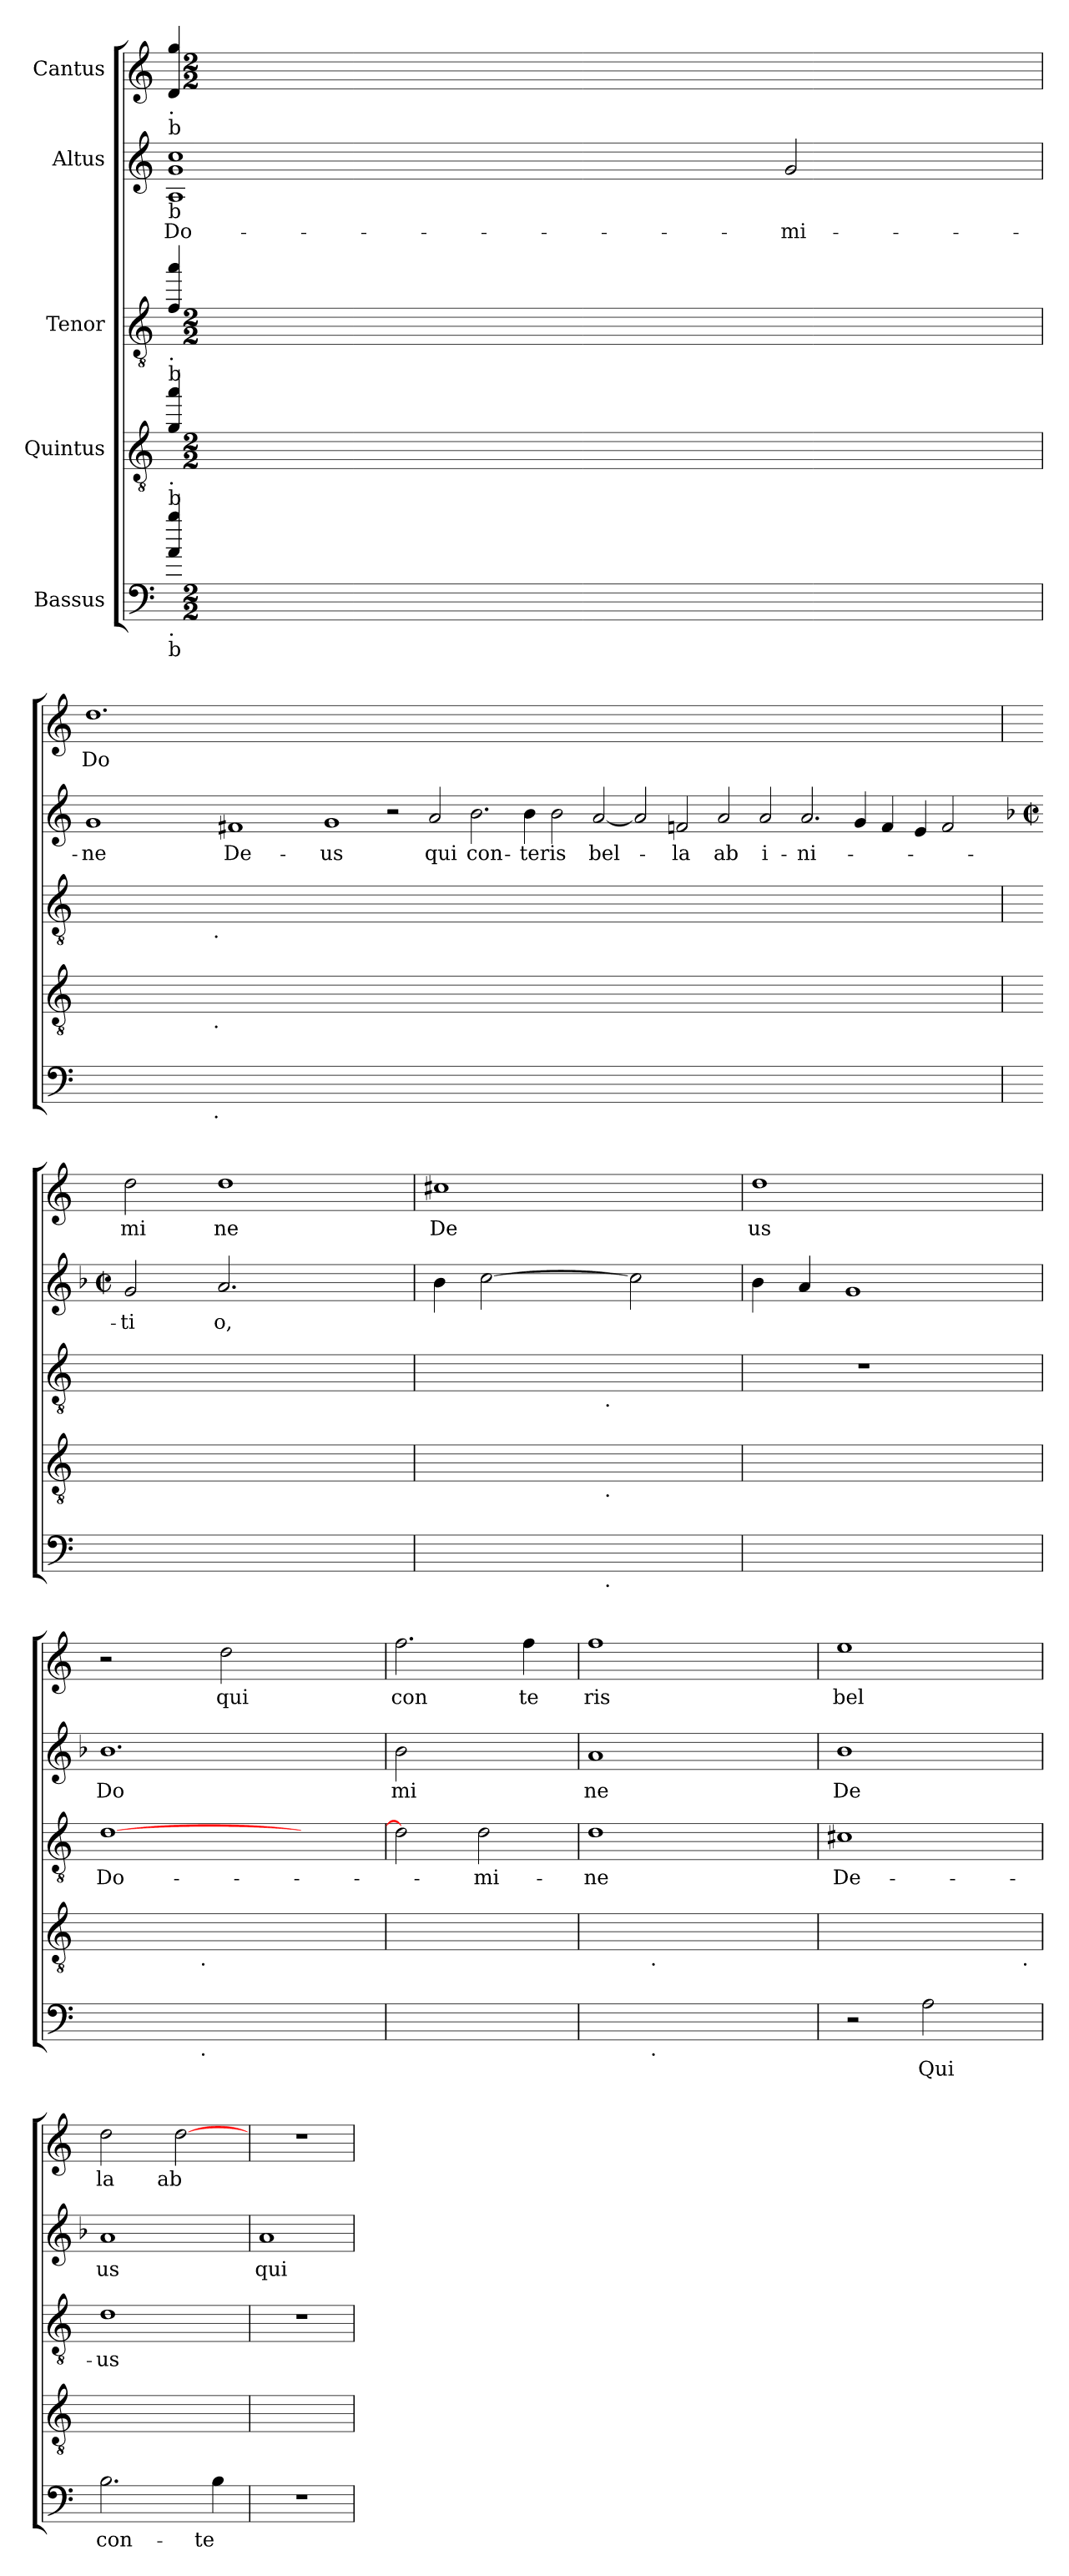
**kern	**text	**kern	**kern	**text	**kern	**text	**kern	**text
*part5	*part5	*part4	*part3	*part3	*part2	*part2	*part1	*part1
*staff5	*staff5	*staff4	*staff3	*staff3	*staff2	*staff2	*staff1	*staff1
*I"Bassus	*	*I"Quintus	*I"Tenor	*	*I"Altus	*	*I"Cantus	*
*clefF4	*	*clefGv2	*clefGv2	*	*clefG2	*	*clefG2	*
*k[]	*	*k[]	*k[]	*	*k[]	*	*k[]	*
*C:	*	*C:	*C:	*	*C:	*	*C:	*
=	=	=	=	=	=	=	=	=
!	!	!	!	!	!	!	!LO:TX:b:t=.	!
!	!	!	!	!	!	!	!LO:TX:b:t=b	!
!	!	!	!	!	!LO:TX:b:t=b	!	!	!
!	!	!	!LO:TX:b:t=.	!	!	!	!	!
!	!	!	!LO:TX:b:t=b	!	!	!	!	!
!	!	!LO:TX:b:t=.	!	!	!	!	!	!
!	!	!LO:TX:b:t=b	!	!	!	!	!	!
!LO:TX:b:t=.	!	!	!	!	!	!	!	!
!LO:TX:b:t=b	!	!	!	!	!	!	!	!
!	!	!	!	!	!	!LO:LY:b	!	!
4a/ 4bb/	.	4g/ 4aa/	4f/ 4aa/	.	1A/ 1g/ 1cc/	Do-	4d/ 4gg/	.
*M2/2	*	*M2/2	*M2/2	*	*	*	*M2/2	*
*met(c|)	*	*met(c|)	*met(c|)	*	*	*	*met(c|)	*
4ryy	.	4ryy	4ryy	.	.	.	4ryy	.
1ryy	.	1ryy	1ryy	.	.	.	1ryy	.
!	!	!	!	!	!	!LO:LY:b	!	!
.	.	.	.	.	2g/	-mi-	.	.
=0A	=0A	=0A	=0A	=0A	=0A	=0A	=0A	=0A
!	!	!	!	!	!	!LO:LY:b	!	!LO:LY:b
4ryy	.	4ryy	4ryy	.	1g	-ne	1.dd	Do
4ryy	.	4ryy	4ryy	.	.	.	.	.
4ryy	.	4ryy	4ryy	.	.	.	.	.
32ryy	.	32ryy	32ryy	.	.	.	.	.
32ryy	.	32ryy	32ryy	.	.	.	.	.
32ryy	.	32ryy	32ryy	.	.	.	.	.
32ryy	.	32ryy	32ryy	.	.	.	.	.
32ryy	.	32ryy	32ryy	.	.	.	.	.
32ryy	.	32ryy	32ryy	.	.	.	.	.
!	!	!	!LO:TX:b:t=.	!	!	!	!	!
!	!	!LO:TX:b:t=.	!	!	!	!	!	!
!LO:TX:b:t=.	!	!	!	!	!	!	!	!
32ryy	.	32ryy	32ryy	.	.	.	.	.
4ryy	.	4ryy	4ryy	.	.	.	.	.
!	!	!	!	!	!	!LO:LY:b	!	!
.	.	.	.	.	1f#X	De-	.	.
000ryy	.	000ryy	000ryy	.	.	.	.	.
.	.	.	.	.	.	.	000ryy	.
!	!	!	!	!	!	!LO:LY:b	!	!
.	.	.	.	.	1g	-us	.	.
.	.	.	.	.	2r	.	.	.
!	!	!	!	!	!	!LO:LY:b	!	!
.	.	.	.	.	2a/	qui	.	.
!	!	!	!	!	!	!LO:LY:b	!	!
.	.	.	.	.	2.b\	con-	.	.
!	!	!	!	!	!	!LO:LY:b	!	!
.	.	.	.	.	4b\	-teris	.	.
.	.	.	.	.	2b\	.	.	.
!	!	!	!	!	!	!LO:LY:b	!	!
.	.	.	.	.	[2a/	bel-	.	.
.	.	.	.	.	2a/]	.	.	.
!	!	!	!	!	!	!LO:LY:b	!	!
.	.	.	.	.	2fn/	-la	.	.
!	!	!	!	!	!	!LO:LY:b	!	!
.	.	.	.	.	2a/	ab	.	.
!	!	!	!	!	!	!LO:LY:b	!	!
.	.	.	.	.	2a/	i-	.	.
!	!	!	!	!	!	!LO:LY:b	!	!
.	.	.	.	.	2.a/	-ni-	.	.
.	.	.	.	.	4g/	.	.	.
.	.	.	.	.	4f/	.	.	.
2ryy	.	2ryy	2ryy	.	.	.	.	.
.	.	.	.	.	4e/	.	.	.
.	.	.	.	.	2f/	.	2ryy	.
4ryy	.	4ryy	4ryy	.	.	.	.	.
32ryy	.	32ryy	32ryy	.	.	.	.	.
!!LO:LB:g=z
=1A	=1A	=1A	=1A	=1A	=1A-	=1A	=1A	=1A
*	*	*	*	*	*k[b-]	*	*	*
*	*	*	*	*	*F:	*	*	*
*	*	*	*	*	*M2/2	*	*	*
*	*	*	*	*	*met(c|)	*	*	*
!	!	!	!	!	!	!LO:LY:b	!	!LO:LY:b
4ryy	.	4ryy	4ryy	.	2g/	-ti	2dd\	mi
4ryy	.	4ryy	4ryy	.	.	.	.	.
!	!	!	!	!	!	!LO:LY:b	!	!LO:LY:b
4ryy	.	4ryy	4ryy	.	2.a/	o,	1dd	ne
32ryy	.	32ryy	32ryy	.	.	.	.	.
4ryy	.	4ryy	4ryy	.	.	.	.	.
4...ryy	.	4...ryy	4...ryy	.	.	.	.	.
.	.	.	.	.	4ryy	.	.	.
=1B	=1B	=1B	=1B	=1B	=1B	=1B	=1B	=1B
!	!	!	!	!	!	!	!	!LO:LY:b
4ryy	.	4ryy	4ryy	.	4b-\	.	1cc#X	De
4ryy	.	4ryy	4ryy	.	[2cc\	.	.	.
32ryy	.	32ryy	32ryy	.	.	.	.	.
32ryy	.	32ryy	32ryy	.	.	.	.	.
32ryy	.	32ryy	32ryy	.	.	.	.	.
32ryy	.	32ryy	32ryy	.	.	.	.	.
32ryy	.	32ryy	32ryy	.	.	.	.	.
32ryy	.	32ryy	32ryy	.	.	.	.	.
!	!	!	!LO:TX:b:t=.	!	!	!	!	!
!	!	!LO:TX:b:t=.	!	!	!	!	!	!
!LO:TX:b:t=.	!	!	!	!	!	!	!	!
32ryy	.	32ryy	32ryy	.	.	.	.	.
4ryy	.	4ryy	4ryy	.	.	.	.	.
.	.	.	.	.	2cc\]	.	.	.
4ryy	.	4ryy	4ryy	.	.	.	.	.
.	.	.	.	.	.	.	4ryy	.
32ryy	.	32ryy	32ryy	.	.	.	.	.
=1C	=1C	=1C	=1C	=1C	=1C	=1C	=1C	=1C
!	!	!	!	!	!	!	!	!LO:LY:b
4ryy	.	4ryy	4ryy	.	4b-\	.	1dd	us
4ryy	.	4ryy	4ryy	.	4a/	.	.	.
32ryy	.	32ryy	32ryy	.	1g	.	.	.
4ryy	.	4ryy	1r	.	.	.	.	.
4ryy	.	4ryy	.	.	.	.	.	.
.	.	.	.	.	.	.	2ryy	.
2ryy	.	2ryy	.	.	.	.	.	.
.	.	.	.	.	32ryy	.	32ryy	.
=1D	=1D	=1D	=1D	=1D	=1D	=1D	=1D	=1D
!	!	!	!	!LO:LY:b	!	!LO:LY:b	!	!
4ryy	.	4ryy	[1d	Do-	1.b-	Do	2r	.
32ryy	.	32ryy	.	.	.	.	.	.
32ryy	.	32ryy	.	.	.	.	.	.
32ryy	.	32ryy	.	.	.	.	.	.
32ryy	.	32ryy	.	.	.	.	.	.
32ryy	.	32ryy	.	.	.	.	.	.
32ryy	.	32ryy	.	.	.	.	.	.
!	!	!LO:TX:b:t=.	!	!	!	!	!	!
!LO:TX:b:t=.	!	!	!	!	!	!	!	!
32ryy	.	32ryy	.	.	.	.	.	.
4ryy	.	4ryy	.	.	.	.	.	.
!	!	!	!	!	!	!	!	!LO:LY:b
.	.	.	.	.	.	.	2dd\	qui
4ryy	.	4ryy	.	.	.	.	.	.
4ryy	.	4ryy	.	.	.	.	.	.
.	.	.	2ryy	.	.	.	2ryy	.
4ryy	.	4ryy	.	.	.	.	.	.
32ryy	.	32ryy	.	.	.	.	.	.
=1E	=1E	=1E	=1E	=1E	=1E	=1E	=1E	=1E
!	!	!	!	!	!	!LO:LY:b	!	!LO:LY:b
4ryy	.	4ryy	2d\]	.	2b-\	mi	2.ff\	con
32ryy	.	32ryy	.	.	.	.	.	.
4ryy	.	4ryy	.	.	.	.	.	.
!	!	!	!	!LO:LY:b	!	!	!	!
.	.	.	2d\	-mi-	2ryy	.	.	.
4ryy	.	4ryy	.	.	.	.	.	.
!	!	!	!	!	!	!	!	!LO:LY:b
.	.	.	.	.	.	.	4ff\	te
4ryy	.	4ryy	.	.	.	.	.	.
.	.	.	32ryy	.	32ryy	.	32ryy	.
!!LO:LB:g=z
=1F	=1F	=1F	=1F	=1F	=1F	=1F	=1F	=1F
!	!	!	!	!LO:LY:b	!	!LO:LY:b	!	!LO:LY:b
32ryy	.	32ryy	1d	-ne	1a	ne	1ff	ris
32ryy	.	32ryy	.	.	.	.	.	.
32ryy	.	32ryy	.	.	.	.	.	.
32ryy	.	32ryy	.	.	.	.	.	.
32ryy	.	32ryy	.	.	.	.	.	.
32ryy	.	32ryy	.	.	.	.	.	.
!	!	!LO:TX:b:t=.	!	!	!	!	!	!
!LO:TX:b:t=.	!	!	!	!	!	!	!	!
32ryy	.	32ryy	.	.	.	.	.	.
4ryy	.	4ryy	.	.	.	.	.	.
4ryy	.	4ryy	.	.	.	.	.	.
4ryy	.	4ryy	.	.	.	.	.	.
4ryy	.	4ryy	.	.	.	.	.	.
.	.	.	8..ryy	.	8..ryy	.	8..ryy	.
=1G	=1G	=1G	=1G	=1G	=1G	=1G	=1G	=1G
!	!	!	!	!LO:LY:b	!	!LO:LY:b	!	!LO:LY:b
32ryy	.	32ryy	1c#X	De-	1b-	De	1ee	bel
2r	.	4ryy	.	.	.	.	.	.
.	.	4ryy	.	.	.	.	.	.
!	!LO:LY:b	!	!	!	!	!	!	!
2A\	Qui	4ryy	.	.	.	.	.	.
.	.	32ryy	.	.	.	.	.	.
.	.	32ryy	.	.	.	.	.	.
.	.	32ryy	.	.	.	.	.	.
.	.	32ryy	.	.	.	.	.	.
.	.	32ryy	.	.	.	.	.	.
.	.	32ryy	.	.	.	.	.	.
!	!	!LO:TX:b:t=.	!	!	!	!	!	!
.	.	32ryy	.	.	.	.	.	.
.	.	32ryy	32ryy	.	32ryy	.	32ryy	.
=1A	=1A	=1A	=1A	=1A	=1A	=1A	=1A	=1A
!	!LO:LY:b	!	!	!LO:LY:b	!	!LO:LY:b	!	!LO:LY:b
2.B\	con-	4ryy	1d	-us	1a	us	2dd\	la
.	.	4ryy	.	.	.	.	.	.
!	!	!	!	!	!	!	!	!LO:LY:b
.	.	4ryy	.	.	.	.	[2dd\	ab
!	!LO:LY:b	!	!	!	!	!	!	!
4B\	-te-	4ryy	.	.	.	.	.	.
=1B	=1B	=1B	=1B	=1B	=1B	=1B	=1B	=1B
!	!	!	!	!	!	!LO:LY:b	!	!
1r	.	32ryy	1r	.	1a	qui	1r	.
.	.	32%31ryy	.	.	.	.	.	.
=	=	=	=	=	=	=	=	=
*-	*-	*-	*-	*-	*-	*-	*-	*-
